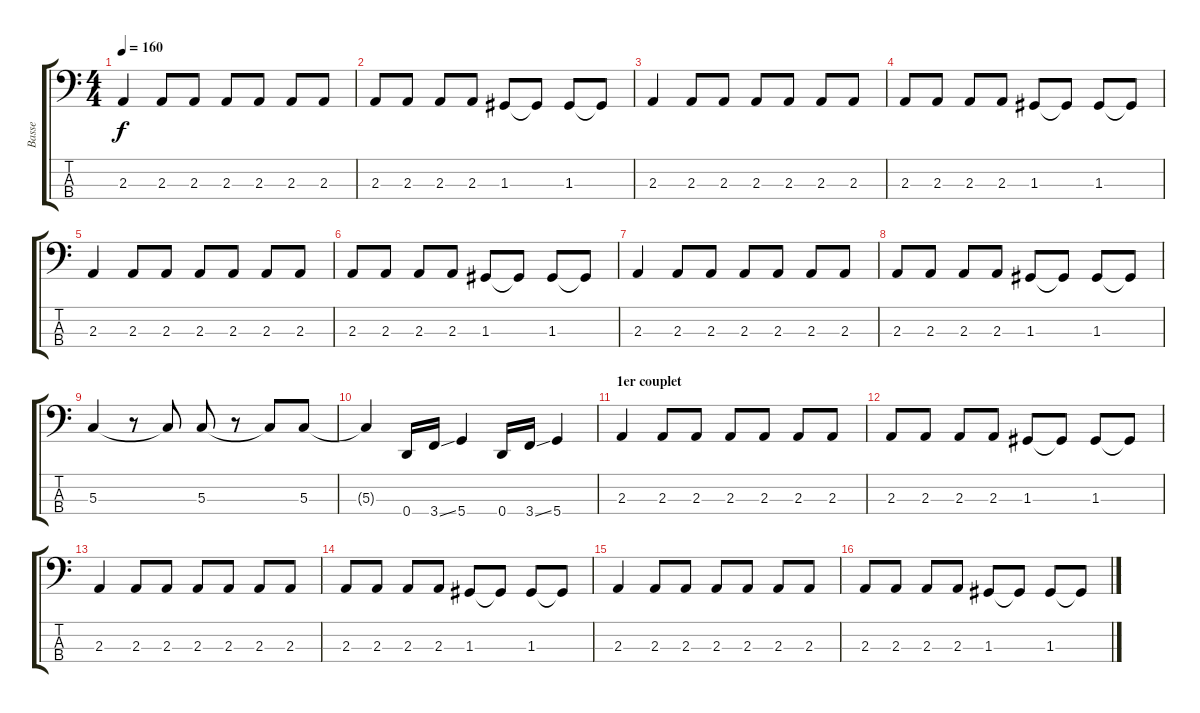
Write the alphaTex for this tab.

\track ("Basse" "Basse") {instrument electricbasspick}
\staff {score tabs}
\tuning (F2 C2 G1 D1) {hide}
\ts (4 4)
\tempo 160
\clef f4
\ks c
2.3.4{dy f instrument electricbasspick} 2.3.8 2.3.8 2.3.8 2.3.8 2.3.8 2.3.8 |
2.3.8 2.3.8 2.3.8 2.3.8 1.3.8 1.3{t}.8 1.3.8 1.3{t}.8 |
2.3.4 2.3.8 2.3.8 2.3.8 2.3.8 2.3.8 2.3.8 |
2.3.8 2.3.8 2.3.8 2.3.8 1.3.8 1.3{t}.8 1.3.8 1.3{t}.8 |
2.3.4 2.3.8 2.3.8 2.3.8 2.3.8 2.3.8 2.3.8 |
2.3.8 2.3.8 2.3.8 2.3.8 1.3.8 1.3{t}.8 1.3.8 1.3{t}.8 |
2.3.4 2.3.8 2.3.8 2.3.8 2.3.8 2.3.8 2.3.8 |
2.3.8 2.3.8 2.3.8 2.3.8 1.3.8 1.3{t}.8 1.3.8 1.3{t}.8 |
5.3.4 r.8 5.3{t}.8 5.3.8 r.8 5.3{t}.8 5.3.8 |
5.3{t}.4 0.4.16 3.4{ss}.16 5.4.4 0.4.16 3.4{ss}.16 5.4.4 |
\section ("" "1er couplet")
2.3.4 2.3.8 2.3.8 2.3.8 2.3.8 2.3.8 2.3.8 |
2.3.8 2.3.8 2.3.8 2.3.8 1.3.8 1.3{t}.8 1.3.8 1.3{t}.8 |
2.3.4 2.3.8 2.3.8 2.3.8 2.3.8 2.3.8 2.3.8 |
2.3.8 2.3.8 2.3.8 2.3.8 1.3.8 1.3{t}.8 1.3.8 1.3{t}.8 |
2.3.4 2.3.8 2.3.8 2.3.8 2.3.8 2.3.8 2.3.8 |
2.3.8 2.3.8 2.3.8 2.3.8 1.3.8 1.3{t}.8 1.3.8 1.3{t}.8
